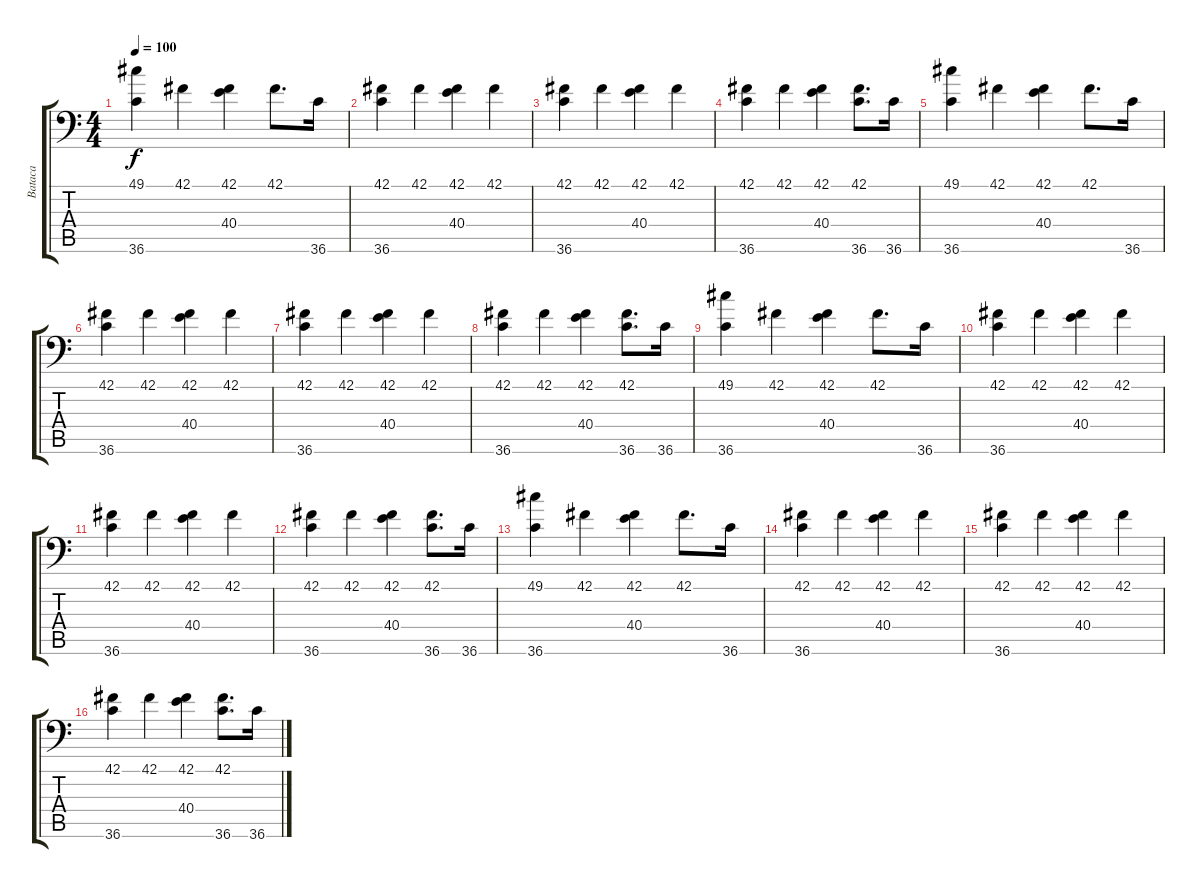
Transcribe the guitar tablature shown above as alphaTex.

\track ("Bataca" "Bataca") {instrument acousticgrandpiano}
\staff {score tabs}
\tuning (C-1 C-1 C-1 C-1 C-1 C-1) {hide}
\ts (4 4)
\tempo 100
\clef f4
\ks c
(49.1 36.6).4{dy f} 42.1.4 (42.1 40.4).4 42.1.8{d} 36.6.16 |
(42.1 36.6).4 42.1.4 (42.1 40.4).4 42.1.4 |
(42.1 36.6).4 42.1.4 (42.1 40.4).4 42.1.4 |
(42.1 36.6).4 42.1.4 (42.1 40.4).4 (42.1 36.6).8{d} 36.6.16 |
(49.1 36.6).4 42.1.4 (42.1 40.4).4 42.1.8{d} 36.6.16 |
(42.1 36.6).4 42.1.4 (42.1 40.4).4 42.1.4 |
(42.1 36.6).4 42.1.4 (42.1 40.4).4 42.1.4 |
(42.1 36.6).4 42.1.4 (42.1 40.4).4 (42.1 36.6).8{d} 36.6.16 |
(49.1 36.6).4 42.1.4 (42.1 40.4).4 42.1.8{d} 36.6.16 |
(42.1 36.6).4 42.1.4 (42.1 40.4).4 42.1.4 |
(42.1 36.6).4 42.1.4 (42.1 40.4).4 42.1.4 |
(42.1 36.6).4 42.1.4 (42.1 40.4).4 (42.1 36.6).8{d} 36.6.16 |
(49.1 36.6).4 42.1.4 (42.1 40.4).4 42.1.8{d} 36.6.16 |
(42.1 36.6).4 42.1.4 (42.1 40.4).4 42.1.4 |
(42.1 36.6).4 42.1.4 (42.1 40.4).4 42.1.4 |
(42.1 36.6).4 42.1.4 (42.1 40.4).4 (42.1 36.6).8{d} 36.6.16
